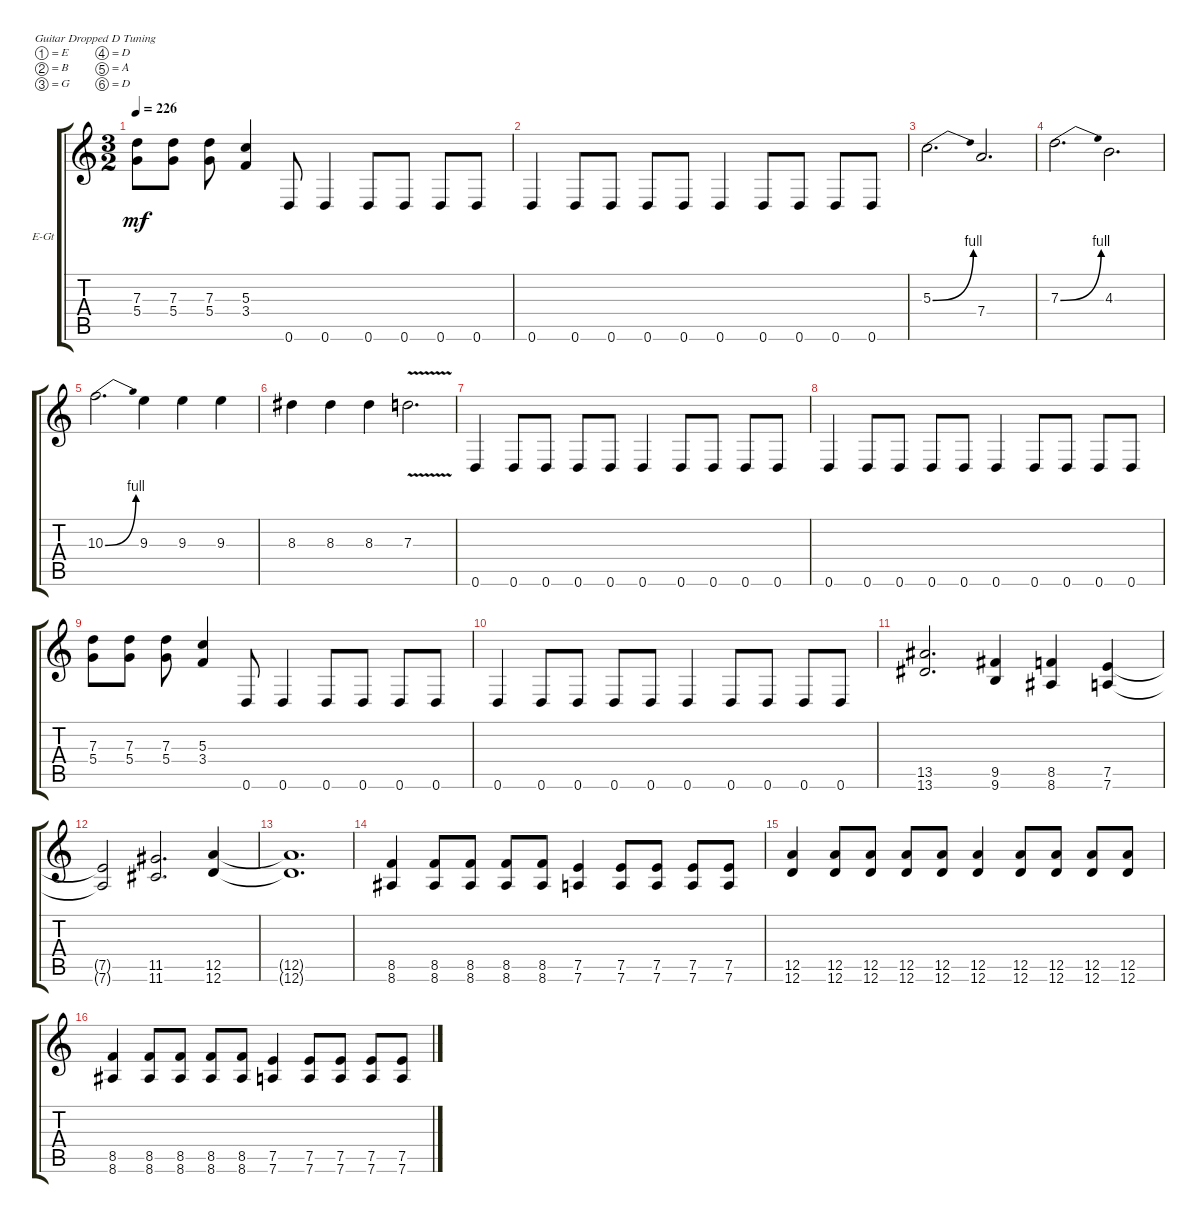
\defaultSystemsLayout 4
\bracketExtendMode groupsimilarinstruments
\firstSystemTrackNameOrientation horizontal
\otherSystemsTrackNameOrientation horizontal
\track ("Electric Guitar" "E-Gt") {instrument distortionguitar}
\staff {score tabs}
\tuning (E4 B3 G3 D3 A2 D2)
\ts (3 2)
\tempo 226
\clef g2
\ks c
(5.4 7.3).8{dy mf} (5.4 7.3).8 (5.4 7.3).8 (3.4 5.3).4 0.6.8 0.6.4 0.6.8 0.6.8 0.6.8 0.6.8 |
0.6.4 0.6.8 0.6.8 0.6.8 0.6.8 0.6.4 0.6.8 0.6.8 0.6.8 0.6.8 |
5.3{be (bend 0 0 15 4)}.2{d} 7.4.2{d} |
7.3{be (bend 0 0 15 4)}.2{d} 4.3.2{d} |
10.3{be (bend 0 0 15 4)}.2{d} 9.3.4 9.3.4 9.3.4 |
8.3.4 8.3.4 8.3.4 7.3{v}.2{d} |
0.6.4 0.6.8 0.6.8 0.6.8 0.6.8 0.6.4 0.6.8 0.6.8 0.6.8 0.6.8 |
0.6.4 0.6.8 0.6.8 0.6.8 0.6.8 0.6.4 0.6.8 0.6.8 0.6.8 0.6.8 |
(5.4 7.3).8 (5.4 7.3).8 (5.4 7.3).8 (3.4 5.3).4 0.6.8 0.6.4 0.6.8 0.6.8 0.6.8 0.6.8 |
0.6.4 0.6.8 0.6.8 0.6.8 0.6.8 0.6.4 0.6.8 0.6.8 0.6.8 0.6.8 |
(13.6 13.5).2{d} (9.6 9.5).4 (8.6 8.5).4 (7.5 7.6).4 |
(7.5{t} 7.6{t}).2 (11.6 11.5).2{d} (12.5 12.6).4 |
(12.6{t} 12.5{t}).1{d} |
(8.6 8.5).4 (8.6 8.5).8 (8.6 8.5).8 (8.6 8.5).8 (8.6 8.5).8 (7.6 7.5).4 (7.6 7.5).8 (7.6 7.5).8 (7.6 7.5).8 (7.6 7.5).8 |
(12.5 12.6).4 (12.6 12.5).8 (12.5 12.6).8 (12.5 12.6).8 (12.6 12.5).8 (12.5 12.6).4 (12.6 12.5).8 (12.5 12.6).8 (12.6 12.5).8 (12.6 12.5).8 |
(8.6 8.5).4 (8.6 8.5).8 (8.6 8.5).8 (8.6 8.5).8 (8.6 8.5).8 (7.6 7.5).4 (7.6 7.5).8 (7.6 7.5).8 (7.6 7.5).8 (7.6 7.5).8
